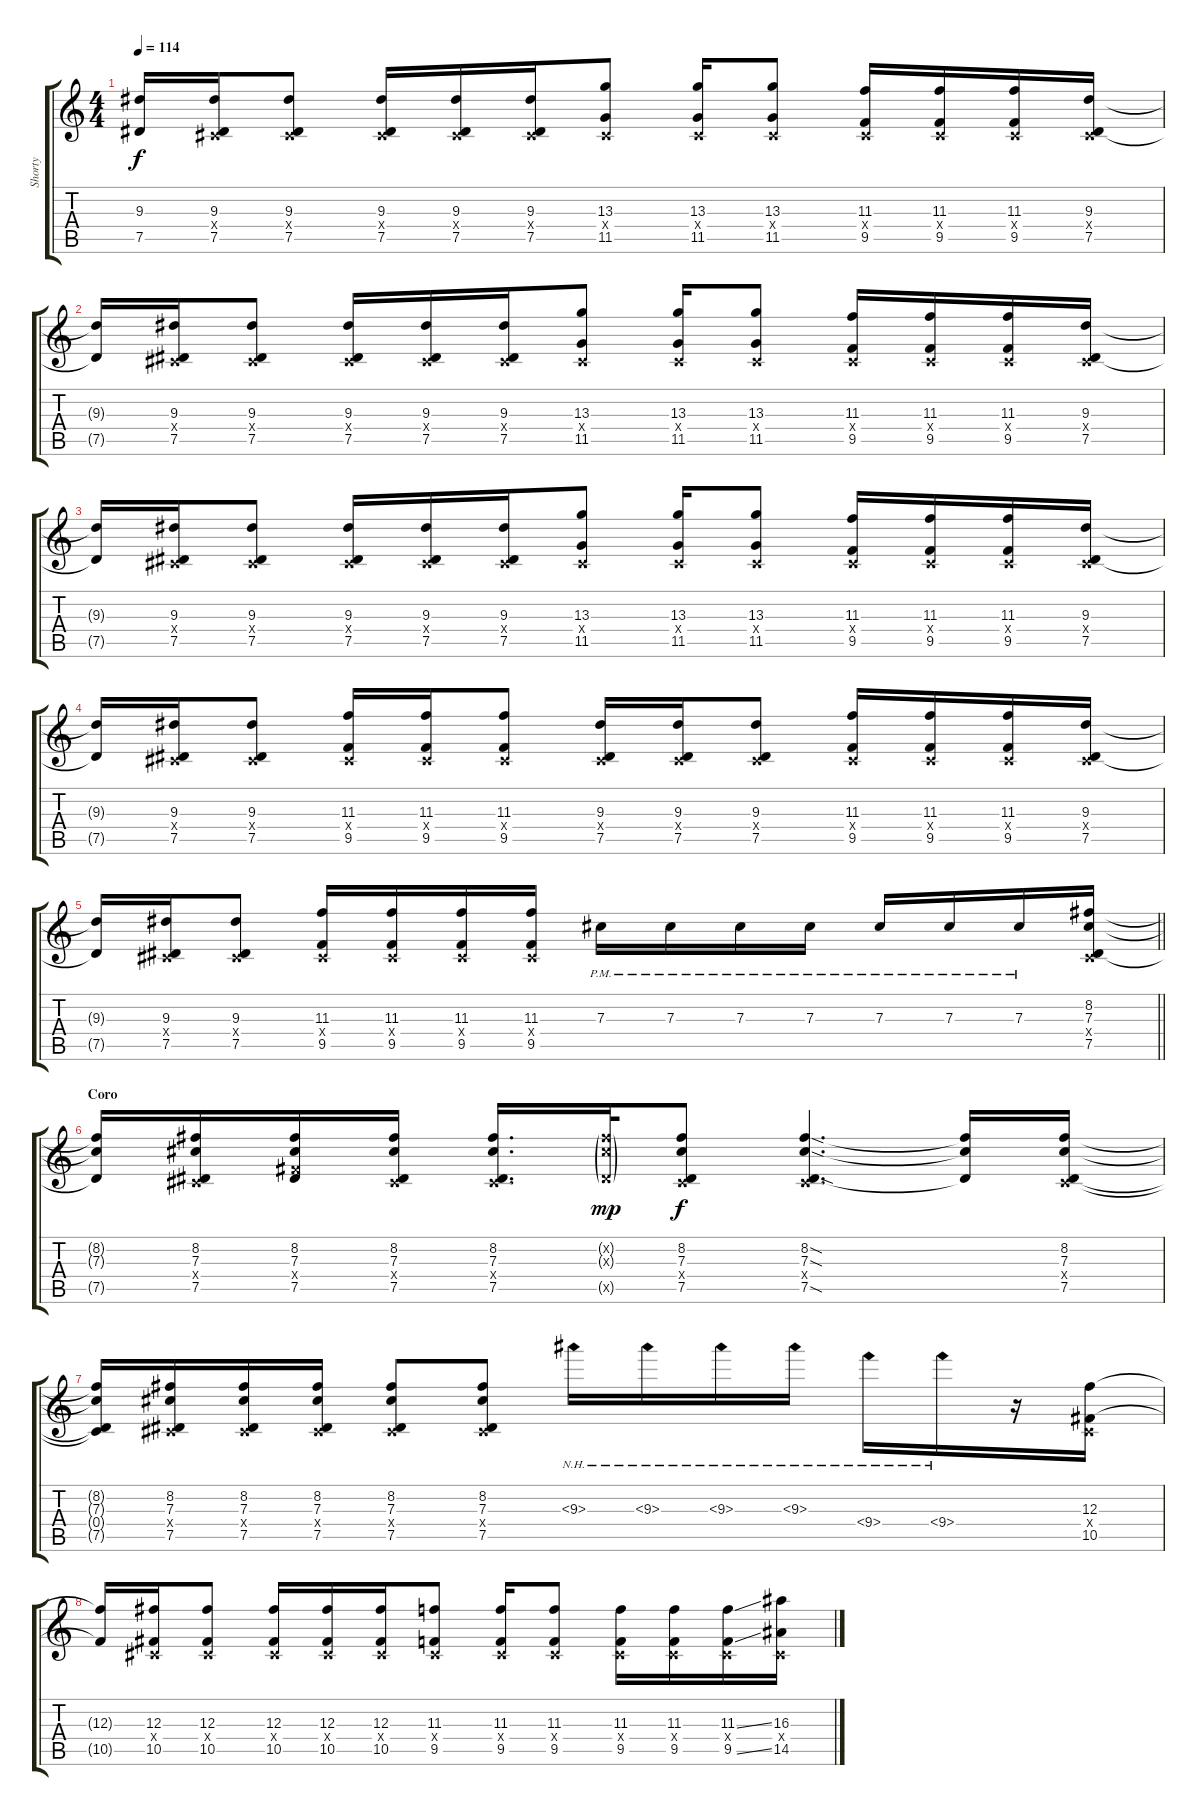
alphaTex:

\track ("Shorty" "Shorty") {instrument distortionguitar}
\staff {score tabs}
\tuning (Eb4 Bb3 Gb3 Db3 Ab2 Db2) {hide}
\ts (4 4)
\tempo 114
\clef g2
\ks c
(9.3{t} 7.5{t}).16{dy f} (9.3 0.4{x} 7.5).16 (9.3 0.4{x} 7.5).8 (9.3 0.4{x} 7.5).16 (9.3 0.4{x} 7.5).16 (9.3 0.4{x} 7.5).16 (13.3 0.4{x} 11.5).8 (13.3 0.4{x} 11.5).16 (13.3 0.4{x} 11.5).8 (11.3 0.4{x} 9.5).16 (11.3 0.4{x} 9.5).16 (11.3 0.4{x} 9.5).16 (9.3 0.4{x} 7.5).16 |
(9.3{t} 7.5{t}).16 (9.3 0.4{x} 7.5).16 (9.3 0.4{x} 7.5).8 (9.3 0.4{x} 7.5).16 (9.3 0.4{x} 7.5).16 (9.3 0.4{x} 7.5).16 (13.3 0.4{x} 11.5).8 (13.3 0.4{x} 11.5).16 (13.3 0.4{x} 11.5).8 (11.3 0.4{x} 9.5).16 (11.3 0.4{x} 9.5).16 (11.3 0.4{x} 9.5).16 (9.3 0.4{x} 7.5).16 |
(9.3{t} 7.5{t}).16 (9.3 0.4{x} 7.5).16 (9.3 0.4{x} 7.5).8 (9.3 0.4{x} 7.5).16 (9.3 0.4{x} 7.5).16 (9.3 0.4{x} 7.5).16 (13.3 0.4{x} 11.5).8 (13.3 0.4{x} 11.5).16 (13.3 0.4{x} 11.5).8 (11.3 0.4{x} 9.5).16 (11.3 0.4{x} 9.5).16 (11.3 0.4{x} 9.5).16 (9.3 0.4{x} 7.5).16 |
(9.3{t} 7.5{t}).16 (9.3 0.4{x} 7.5).16 (9.3 0.4{x} 7.5).8 (11.3 0.4{x} 9.5).16 (11.3 0.4{x} 9.5).16 (11.3 0.4{x} 9.5).8 (9.3 0.4{x} 7.5).16 (9.3 0.4{x} 7.5).16 (9.3 0.4{x} 7.5).8 (11.3 0.4{x} 9.5).16 (11.3 0.4{x} 9.5).16 (11.3 0.4{x} 9.5).16 (9.3 0.4{x} 7.5).16 |
\barLineRight lightlight
(9.3{t} 7.5{t}).16 (9.3 0.4{x} 7.5).16 (9.3 0.4{x} 7.5).8 (11.3 0.4{x} 9.5).16 (11.3 0.4{x} 9.5).16 (11.3 0.4{x} 9.5).16 (11.3 0.4{x} 9.5).16 7.3{pm}.16 7.3{pm}.16 7.3{pm}.16 7.3{pm}.16 7.3{pm}.16 7.3{pm}.16 7.3{pm}.16 (8.2 7.3 0.4{x} 7.5).16 |
\section ("" "Coro")
(8.2{t} 7.3{t} 7.5{t}).16 (8.2 7.3 0.4{x} 7.5).16 (8.2 7.3 5.4{x} 7.5).16 (8.2 7.3 0.4{x} 7.5).16 (8.2 7.3 0.4{x} 7.5).16{d} (8.2{g x} 7.3{g x} 7.5{g x}).32{dy mp} (8.2 7.3 0.4{x} 7.5).8{dy f} (8.2{sod} 7.3{sod} 0.4{x} 7.5{sod}).4{d} (8.2{t} 7.3{t} 7.5{t}).16 (8.2 7.3 0.4{x} 7.5).16 |
(8.2{t} 7.3{t} 0.4{t} 7.5{t}).16 (8.2 7.3 0.4{x} 7.5).16 (8.2 7.3 0.4{x} 7.5).16 (8.2 7.3 0.4{x} 7.5).16 (8.2 7.3 0.4{x} 7.5).8 (8.2 7.3 0.4{x} 7.5).8 9.3{nh}.16 9.3{nh}.16 9.3{nh}.16 9.3{nh}.16 9.4{nh}.16 9.4{nh}.16 r.16 (12.3 0.4{x} 10.5).16 |
(12.3{t} 10.5{t}).16 (12.3 0.4{x} 10.5).16 (12.3 0.4{x} 10.5).8 (12.3 0.4{x} 10.5).16 (12.3 0.4{x} 10.5).16 (12.3 0.4{x} 10.5).16 (11.3 0.4{x} 9.5).8 (11.3 0.4{x} 9.5).16 (11.3 0.4{x} 9.5).8 (11.3 0.4{x} 9.5).16 (11.3 0.4{x} 9.5).16 (11.3{ss} 0.4{x} 9.5{ss}).16 (16.3 0.4{x} 14.5).16
